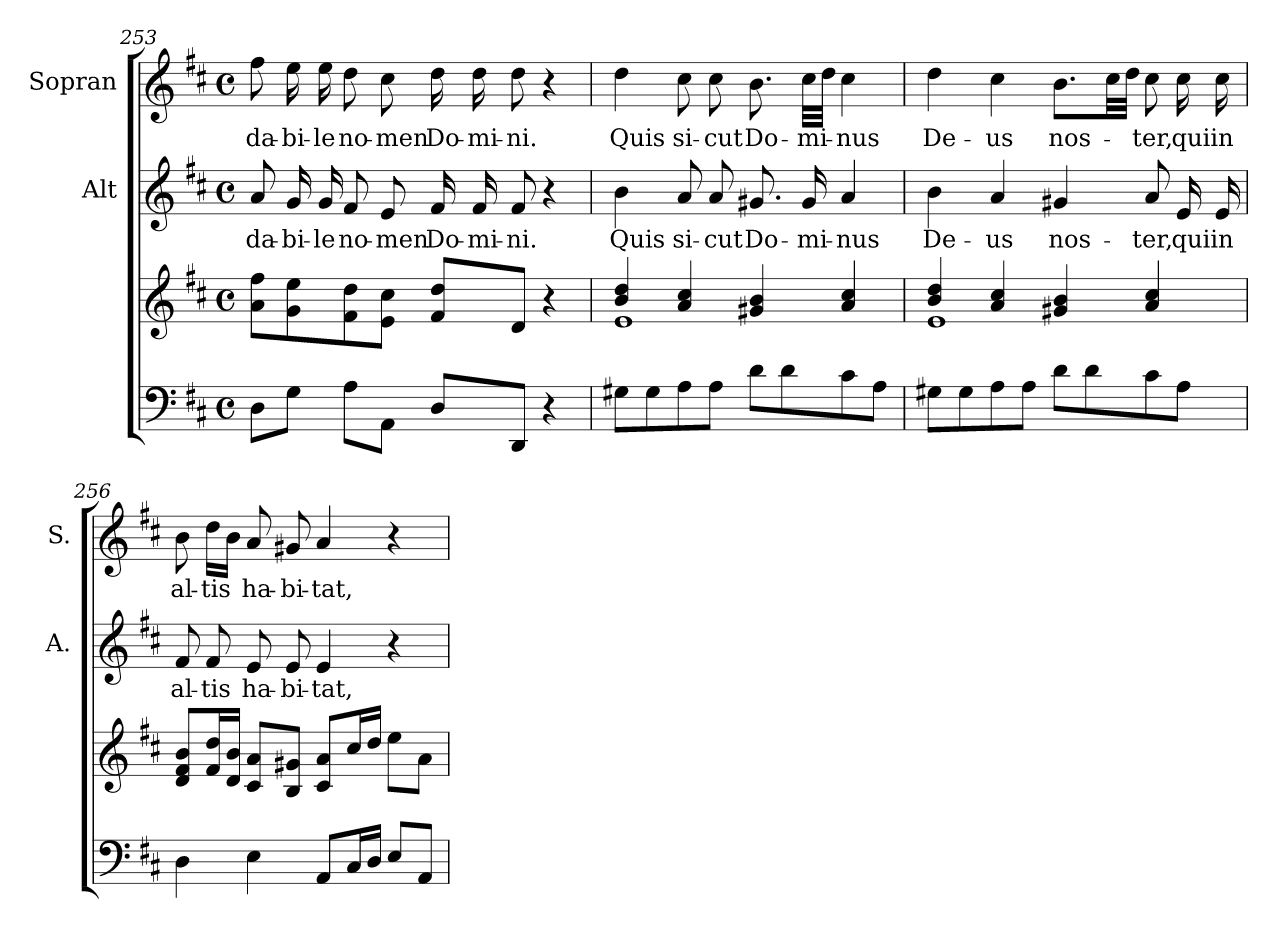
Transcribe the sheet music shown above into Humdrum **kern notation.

**kern	**kern	**kern	**text	**kern	**text
*part3	*part3	*part2	*part2	*part1	*part1
*staff4	*staff3	*staff2	*staff2	*staff1	*staff1
*	*	*I"Alt	*	*I"Sopran	*
*	*	*I'A.	*	*I'S.	*
!!LO:LB:g=z
*clefF4	*clefG2	*clefG2	*	*clefG2	*
*k[f#c#]	*k[f#c#]	*k[f#c#]	*	*k[f#c#]	*
*D:	*D:	*D:	*	*D:	*
*M4/4	*M4/4	*M4/4	*	*M4/4	*
*met(c)	*met(c)	*met(c)	*	*met(c)	*
=253	=253	=253	=253	=253	=253
!	!	!	!LO:LY:b	!	!LO:LY:b
8D\L	8a\ 8ff#\L	8a/	-da-	8ff#\	-da-
!	!	!	!LO:LY:b	!	!LO:LY:b
8G\J	8g\ 8ee\	16g/	-bi-	16ee\	-bi-
!	!	!	!LO:LY:b	!	!LO:LY:b
.	.	16g/	-le	16ee\	-le
!	!	!	!LO:LY:b	!	!LO:LY:b
8A\L	8f#\ 8dd\	8f#/	no-	8dd\	no-
!	!	!	!LO:LY:b	!	!LO:LY:b
8AA\J	8e\ 8cc#\J	8e/	-men	8cc#\	-men
!	!	!	!LO:LY:b	!	!LO:LY:b
8D/L	8f#/ 8dd/L	16f#/	Do-	16dd\	Do-
!	!	!	!LO:LY:b	!	!LO:LY:b
.	.	16f#/	-mi-	16dd\	-mi-
!	!	!	!LO:LY:b	!	!LO:LY:b
8DD/J	8d/J	8f#/	-ni.	8dd\	-ni.
4r	4r	4r	.	4r	.
=254	=254	=254	=254	=254	=254
*	*^	*	*	*	*
!	!	!	!	!LO:LY:b	!	!LO:LY:b
8G#X\L	4b/ 4dd/	1e	4b\	Quis	4dd\	Quis
8G#\	.	.	.	.	.	.
!	!	!	!	!LO:LY:b	!	!LO:LY:b
8A\	4a/ 4cc#/	.	8a/	si-	8cc#\	si-
!	!	!	!	!LO:LY:b	!	!LO:LY:b
8A\J	.	.	8a/	-cut	8cc#\	-cut
!	!	!	!	!LO:LY:b	!	!LO:LY:b
8d\L	4g#X/ 4b/	.	8.g#X/	Do-	8.b\	Do-
8d\	.	.	.	.	.	.
!	!	!	!	!LO:LY:b	!	!LO:LY:b
.	.	.	16g#/	-mi-	32cc#\LLL	-mi-
.	.	.	.	.	32dd\JJJ	.
!	!	!	!	!LO:LY:b	!	!LO:LY:b
8c#\	4a/ 4cc#/	.	4a/	-nus	4cc#\	-nus
8A\J	.	.	.	.	.	.
=255	=255	=255	=255	=255	=255	=255
!	!	!	!	!LO:LY:b	!	!LO:LY:b
8G#X\L	4b/ 4dd/	1e	4b\	De-	4dd\	De-
8G#\	.	.	.	.	.	.
!	!	!	!	!LO:LY:b	!	!LO:LY:b
8A\	4a/ 4cc#/	.	4a/	-us	4cc#\	-us
8A\J	.	.	.	.	.	.
!	!	!	!	!LO:LY:b	!	!LO:LY:b
8d\L	4g#X/ 4b/	.	4g#X/	nos-	8.b\L	nos-
8d\	.	.	.	.	.	.
.	.	.	.	.	32cc#\LL	.
.	.	.	.	.	32dd\JJJ	.
!	!	!	!	!LO:LY:b	!	!LO:LY:b
8c#\	4a/ 4cc#/	.	8a/	-ter,	8cc#\	-ter,
!	!	!	!	!LO:LY:b	!	!LO:LY:b
8A\J	.	.	16e/	qui	16cc#\	qui
!	!	!	!	!LO:LY:b	!	!LO:LY:b
.	.	.	16e/	in	16cc#\	in
*	*v	*v	*	*	*	*
!!LO:LB:g=z
=256	=256	=256	=256	=256	=256
!	!	!	!LO:LY:b	!	!LO:LY:b
4D\	8d/ 8f#/ 8b/L	8f#/	al-	8b\	al-
!	!	!	!LO:LY:b	!	!LO:LY:b
.	16f#/ 16dd/L	8f#/	-tis	16dd\LL	-tis
.	16d/ 16b/JJ	.	.	16b\JJ	.
!	!	!	!LO:LY:b	!	!LO:LY:b
4E\	8c#/ 8a/L	8e/	ha-	8a/	ha-
!	!	!	!LO:LY:b	!	!LO:LY:b
.	8B/ 8g#X/J	8e/	-bi-	8g#X/	-bi-
!	!	!	!LO:LY:b	!	!LO:LY:b
8AA/L	8c#/ 8a/L	4e/	-tat,	4a/	-tat,
16C#/L	16cc#/L	.	.	.	.
16D/JJ	16dd/JJ	.	.	.	.
8E/L	8ee\L	4r	.	4r	.
8AA/J	8a\J	.	.	.	.
=	=	=	=	=	=
*-	*-	*-	*-	*-	*-
